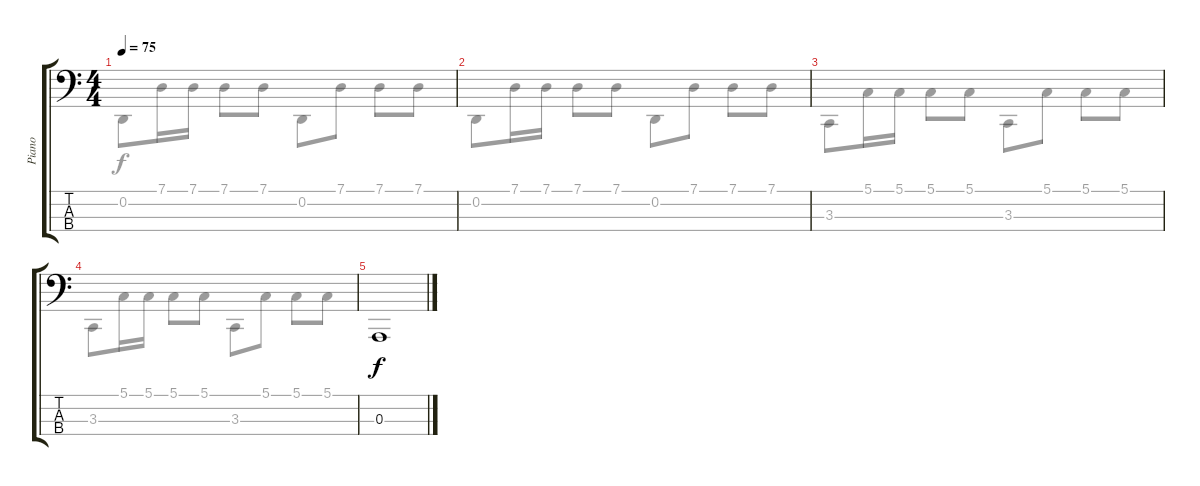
\track ("Piano" "Piano") {instrument acousticgrandpiano}
\staff {score tabs}
\tuning (G2 D2 A1 E1) {hide}
\voice
\ts (4 4)
\tempo 75
\clef f4
\ks c
|
|
|
|
0.3.1
\voice
\clef f4
\ottava regular
\simile none
\ks c
0.2.8{dy f} 7.1.16 7.1.16 7.1.8 7.1.8 0.2.8 7.1.8 7.1.8 7.1.8 |
0.2.8 7.1.16 7.1.16 7.1.8 7.1.8 0.2.8 7.1.8 7.1.8 7.1.8 |
3.3.8 5.1.16 5.1.16 5.1.8 5.1.8 3.3.8 5.1.8 5.1.8 5.1.8 |
3.3.8 5.1.16 5.1.16 5.1.8 5.1.8 3.3.8 5.1.8 5.1.8 5.1.8 |
